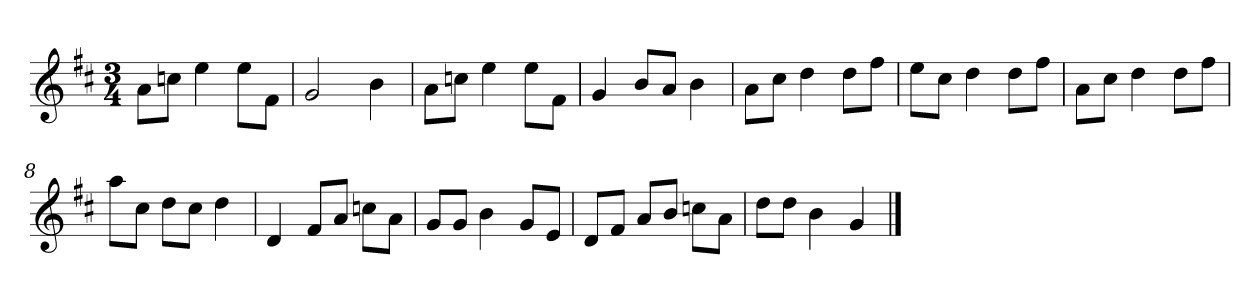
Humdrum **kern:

**kern
*part1
*staff1
*clefG2
*k[f#c#]
*M3/4
=
8a\L
8ccn\J
4ee
8ee\L
8f#\J
=2
2g
4b
=3
8a\L
8ccn\J
4ee
8ee\L
8f#\J
=4
4g
8b/L
8a/J
4b
=5y
8a\L
8cc#\J
4dd
8dd\L
8ff#\J
=6
8ee\L
8cc#\J
4dd
8dd\L
8ff#\J
=7
8a\L
8cc#\J
4dd
8dd\L
8ff#\J
=8
8aa\L
8cc#\J
8dd\L
8cc#\J
4dd
=9y
4d
8f#/L
8a/J
8ccn\L
8a\J
=10
8g/L
8g/J
4b
8g/L
8e/J
=11
8d/L
8f#/J
8a/L
8b/J
8ccn\L
8a\J
=12
8dd\L
8dd\J
4b
4g
==
*-
